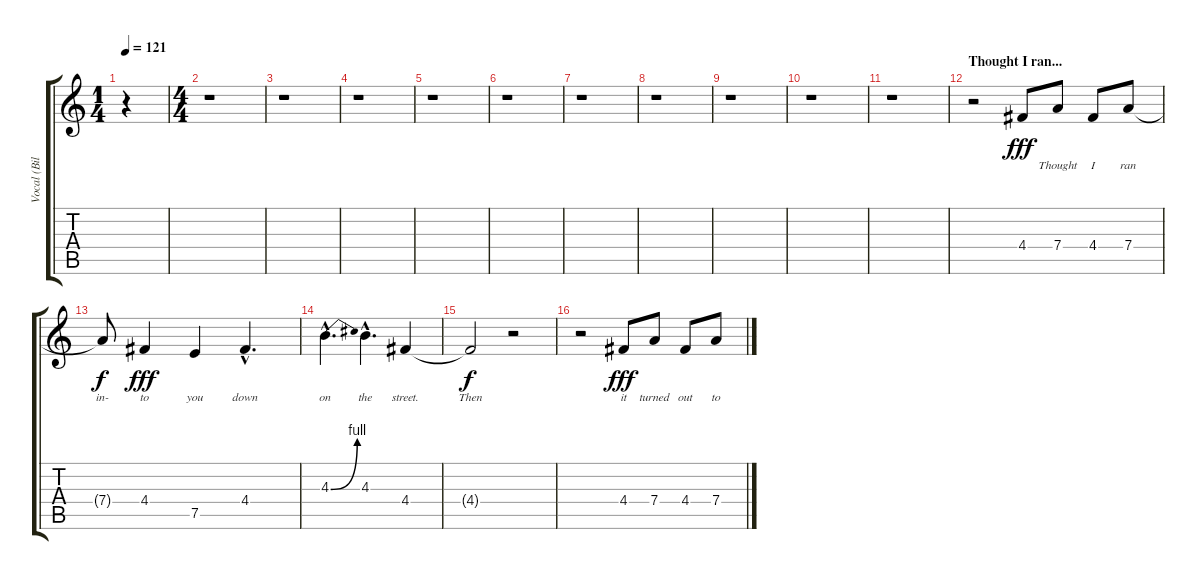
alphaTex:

\track ("Vocal (Billie Joe)" "Vocal (Bil") {instrument acousticguitarsteel}
\staff {score tabs}
\tuning (E4 B3 G3 D3 A2 D2) {hide}
\ts (1 4)
\tempo 121
\clef g2
\ks c
r.4{dy fff instrument acousticguitarsteel} |
\ts (4 4)
r.1 |
r.1 |
r.1 |
r.1 |
r.1 |
r.1 |
r.1 |
r.1 |
r.1 |
r.1 |
\section ("" "Thought I ran...")
r.2 4.4.8{lyrics (0 "") lyrics (1 "") lyrics (2 "") lyrics (3 "") lyrics (4 "")} 7.4.8{lyrics (0 "Thought") lyrics (1 "") lyrics (2 "") lyrics (3 "") lyrics (4 "")} 4.4.8{lyrics (0 "I") lyrics (1 "") lyrics (2 "") lyrics (3 "") lyrics (4 "")} 7.4.8{lyrics (0 "ran") lyrics (1 "") lyrics (2 "") lyrics (3 "") lyrics (4 "")} |
7.4{t}.8{lyrics (0 "in-") lyrics (1 "") lyrics (2 "") lyrics (3 "") lyrics (4 "") dy f} 4.4.4{lyrics (0 "to") lyrics (1 "") lyrics (2 "") lyrics (3 "") lyrics (4 "") dy fff} 7.5.4{lyrics (0 "you") lyrics (1 "") lyrics (2 "") lyrics (3 "") lyrics (4 "")} 4.4{hac}.4{d lyrics (0 "down") lyrics (1 "") lyrics (2 "") lyrics (3 "") lyrics (4 "")} |
4.3{be (bend 0 0 60 4) hac}.4{d lyrics (0 "on") lyrics (1 "") lyrics (2 "") lyrics (3 "") lyrics (4 "")} 4.3{hac}.4{d lyrics (0 "the") lyrics (1 "") lyrics (2 "") lyrics (3 "") lyrics (4 "")} 4.4.4{lyrics (0 "street.") lyrics (1 "") lyrics (2 "") lyrics (3 "") lyrics (4 "")} |
4.4{t}.2{lyrics (0 "Then") lyrics (1 "") lyrics (2 "") lyrics (3 "") lyrics (4 "") dy f} r.2 |
r.2 4.4.8{lyrics (0 "it") lyrics (1 "") lyrics (2 "") lyrics (3 "") lyrics (4 "") dy fff} 7.4.8{lyrics (0 "turned") lyrics (1 "") lyrics (2 "") lyrics (3 "") lyrics (4 "")} 4.4.8{lyrics (0 "out") lyrics (1 "") lyrics (2 "") lyrics (3 "") lyrics (4 "")} 7.4.8{lyrics (0 "to") lyrics (1 "") lyrics (2 "") lyrics (3 "") lyrics (4 "")}
